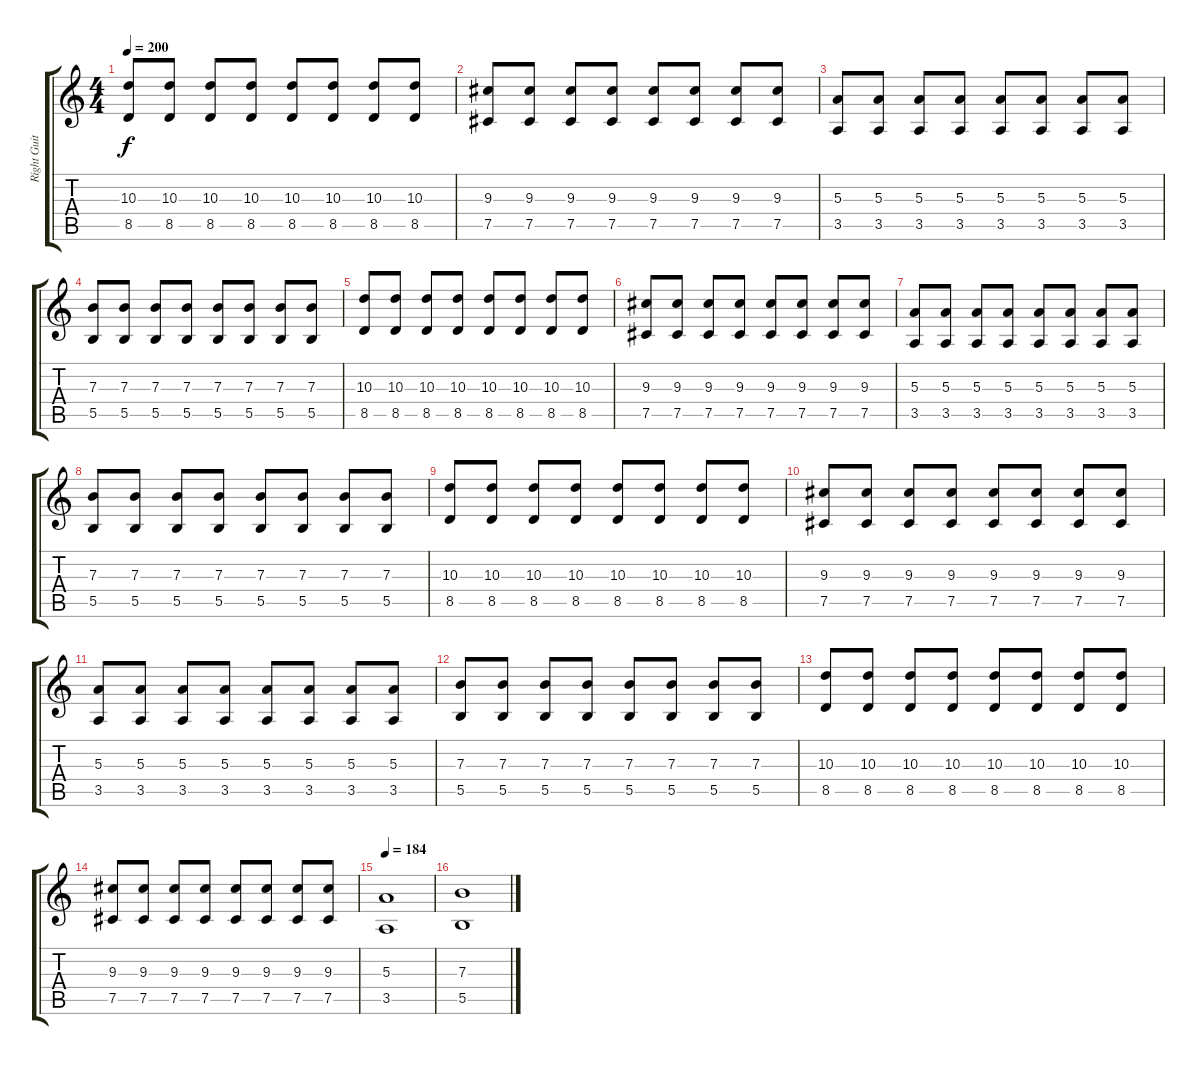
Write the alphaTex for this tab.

\track ("Right Guitar" "Right Guit") {instrument distortionguitar}
\staff {score tabs}
\tuning (Db4 Ab3 E3 B2 Gb2 B1) {hide}
\ts (4 4)
\tempo 200
\clef g2
\ks c
(10.3 8.5).8{dy f} (10.3 8.5).8 (10.3 8.5).8 (10.3 8.5).8 (10.3 8.5).8 (10.3 8.5).8 (10.3 8.5).8 (10.3 8.5).8 |
(9.3 7.5).8 (9.3 7.5).8 (9.3 7.5).8 (9.3 7.5).8 (9.3 7.5).8 (9.3 7.5).8 (9.3 7.5).8 (9.3 7.5).8 |
(5.3 3.5).8 (5.3 3.5).8 (5.3 3.5).8 (5.3 3.5).8 (5.3 3.5).8 (5.3 3.5).8 (5.3 3.5).8 (5.3 3.5).8 |
(7.3 5.5).8 (7.3 5.5).8 (7.3 5.5).8 (7.3 5.5).8 (7.3 5.5).8 (7.3 5.5).8 (7.3 5.5).8 (7.3 5.5).8 |
(10.3 8.5).8 (10.3 8.5).8 (10.3 8.5).8 (10.3 8.5).8 (10.3 8.5).8 (10.3 8.5).8 (10.3 8.5).8 (10.3 8.5).8 |
(9.3 7.5).8 (9.3 7.5).8 (9.3 7.5).8 (9.3 7.5).8 (9.3 7.5).8 (9.3 7.5).8 (9.3 7.5).8 (9.3 7.5).8 |
(5.3 3.5).8 (5.3 3.5).8 (5.3 3.5).8 (5.3 3.5).8 (5.3 3.5).8 (5.3 3.5).8 (5.3 3.5).8 (5.3 3.5).8 |
(7.3 5.5).8 (7.3 5.5).8 (7.3 5.5).8 (7.3 5.5).8 (7.3 5.5).8 (7.3 5.5).8 (7.3 5.5).8 (7.3 5.5).8 |
(10.3 8.5).8 (10.3 8.5).8 (10.3 8.5).8 (10.3 8.5).8 (10.3 8.5).8 (10.3 8.5).8 (10.3 8.5).8 (10.3 8.5).8 |
(9.3 7.5).8 (9.3 7.5).8 (9.3 7.5).8 (9.3 7.5).8 (9.3 7.5).8 (9.3 7.5).8 (9.3 7.5).8 (9.3 7.5).8 |
(5.3 3.5).8 (5.3 3.5).8 (5.3 3.5).8 (5.3 3.5).8 (5.3 3.5).8 (5.3 3.5).8 (5.3 3.5).8 (5.3 3.5).8 |
(7.3 5.5).8 (7.3 5.5).8 (7.3 5.5).8 (7.3 5.5).8 (7.3 5.5).8 (7.3 5.5).8 (7.3 5.5).8 (7.3 5.5).8 |
(10.3 8.5).8 (10.3 8.5).8 (10.3 8.5).8 (10.3 8.5).8 (10.3 8.5).8 (10.3 8.5).8 (10.3 8.5).8 (10.3 8.5).8 |
(9.3 7.5).8 (9.3 7.5).8 (9.3 7.5).8 (9.3 7.5).8 (9.3 7.5).8 (9.3 7.5).8 (9.3 7.5).8 (9.3 7.5).8 |
\tempo 184
(5.3 3.5).1 |
(7.3 5.5).1
